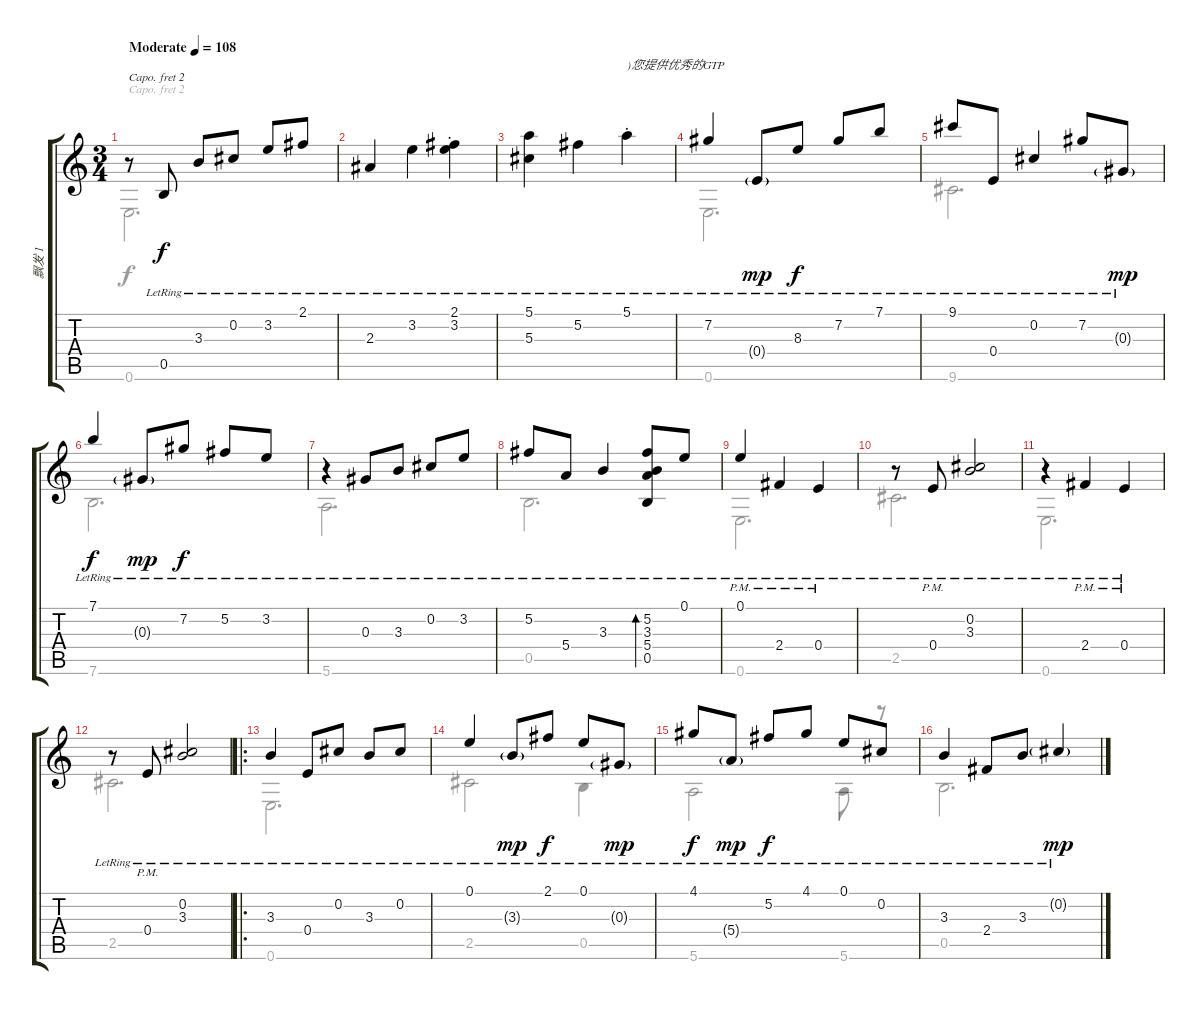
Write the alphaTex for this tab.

\track ("飘发 1" "飘发 1") {instrument acousticguitarsteel}
\staff {score tabs}
\capo 2
\tuning (D4 B3 Gb3 D3 A2 D2) {hide}
\voice
\ts (3 4)
\tempo (108 "Moderate")
\clef g2
\ks c
r.8{dy f instrument acousticguitarsteel} 0.5{lr}.8 3.3{lr}.8 0.2{lr}.8 3.2{lr}.8 2.1{lr}.8 |
2.3{lr}.4 3.2{lr}.4 (2.1{st lr} 3.2).4 |
(5.1{lr} 5.3{lr}).4 5.2{lr}.4 5.1{st lr}.4{txt ")您提供优秀的GTP"} |
7.2{lr}.4 0.4{g lr}.8{dy mp} 8.3{lr}.8{dy f} 7.2{lr}.8 7.1{lr}.8 |
9.1{lr}.8 0.4{lr}.8 0.2{lr}.4 7.2{lr}.8 0.3{g lr}.8{dy mp} |
7.1{lr}.4{dy f} 0.3{g lr}.8{dy mp} 7.2{lr}.8{dy f} 5.2{lr}.8 3.2{lr}.8 |
r.4 0.3{lr}.8 3.3{lr}.8 0.2{lr}.8 3.2{lr}.8 |
5.2{lr}.8 5.4{lr}.8 3.3{lr}.4 (5.2{lr} 3.3{lr} 5.4{lr} 0.5{lr}).8{bd 480} 0.1{lr}.8 |
0.1{pm lr}.4 2.4{pm lr}.4 0.4{pm lr}.4 |
r.8 0.4{pm lr}.8 (0.2{lr} 3.3{lr}).2 |
r.4 2.4{pm lr}.4 0.4{pm lr}.4 |
r.8 0.4{pm lr}.8 (0.2{lr} 3.3{lr}).2 |
\ro
3.3{lr}.4 0.4{lr}.8 0.2{lr}.8 3.3{lr}.8 0.2{lr}.8 |
0.1{lr}.4 3.3{g lr}.8{dy mp} 2.1{lr}.8{dy f} 0.1{lr}.8 0.3{g lr}.8{dy mp} |
4.1{lr}.8{dy f} 5.4{g lr}.8{dy mp} 5.2{lr}.8{dy f} 4.1{lr}.8 0.1{lr}.8 0.2{lr}.8 |
3.3{lr}.4 2.4{lr}.8 3.3{lr}.8 0.2{g lr}.4{dy mp}
\voice
\clef g2
\ottava regular
\simile none
\ks c
0.6.2{d dy f} |
|
|
0.6.2{d} |
9.6.2{d} |
7.6.2{d} |
5.6.2{d} |
0.5.2{d} |
0.6.2{d} |
2.5.2{d} |
0.6.2{d} |
2.5.2{d} |
0.6.2{d} |
2.5.2 0.5.4 |
5.6.2 5.6.8 r.8 |
0.5.2{d}
